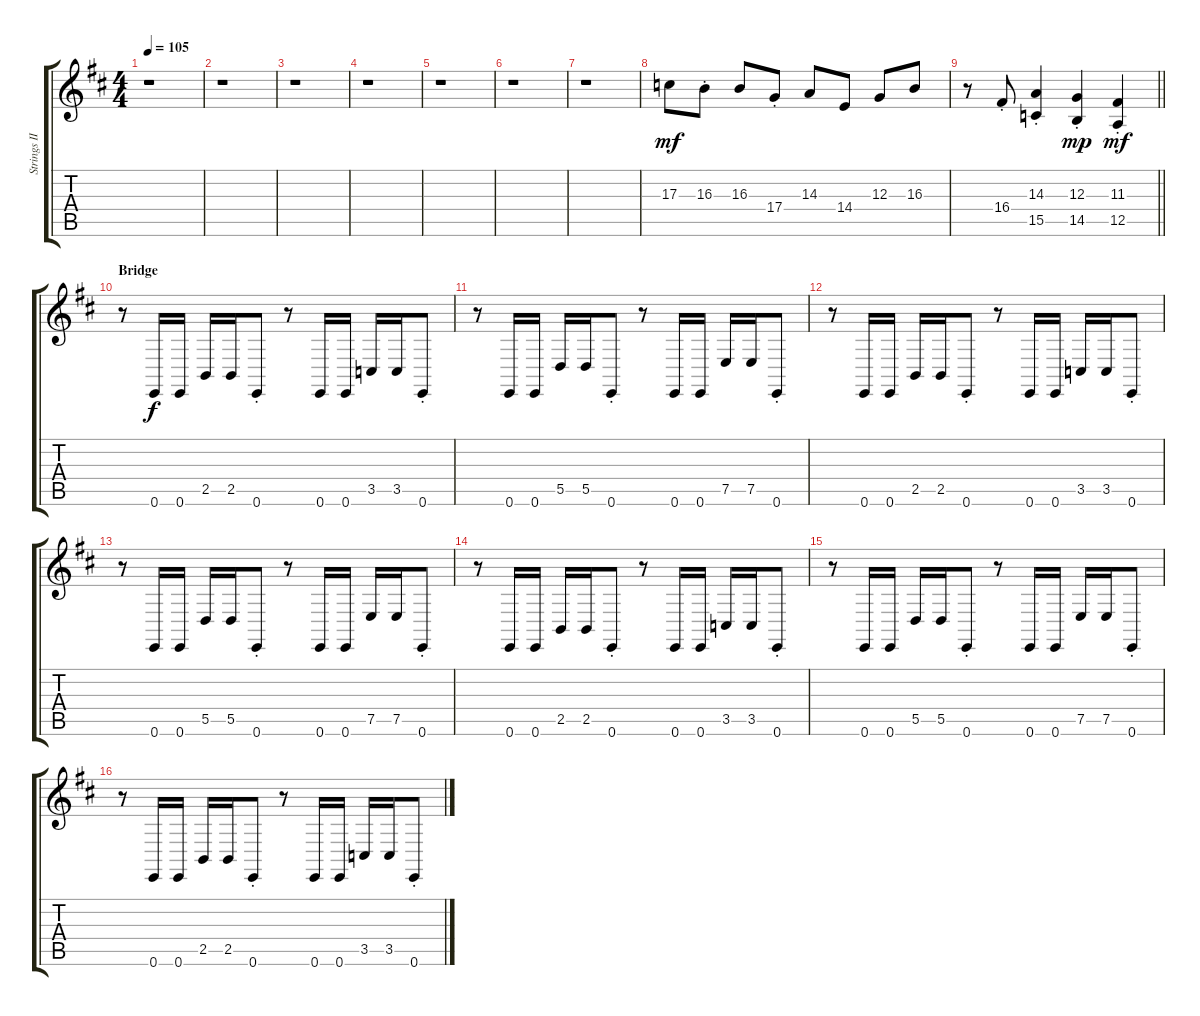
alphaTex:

\track ("Strings II" "Strings II") {instrument stringensemble1}
\staff {score tabs}
\tuning (E4 B3 G3 D3 A2 E2) {hide}
\ts (4 4)
\tempo 105
\clef g2
\ks d
r.1{dy mp} |
r.1 |
r.1 |
r.1 |
r.1 |
r.1 |
r.1 |
17.3.8{dy mf balance 6} 16.3{st}.8 16.3.8 17.4{st}.8 14.3.8 14.4.8 12.3.8 16.3.8 |
\barLineRight lightlight
r.8 16.4{st}.8 (14.3 15.5{st}).4 (12.3 14.5{st}).4{dy mp} (11.3 12.5{st}).4{dy mf} |
\section ("" "Bridge")
r.8 0.6.16{dy f} 0.6.16 2.5.16 2.5.16 0.6{st}.8 r.8 0.6.16 0.6.16 3.5.16 3.5.16 0.6{st}.8 |
r.8 0.6.16 0.6.16 5.5.16 5.5.16 0.6{st}.8 r.8 0.6.16 0.6.16 7.5.16 7.5.16 0.6{st}.8 |
r.8 0.6.16 0.6.16 2.5.16 2.5.16 0.6{st}.8 r.8 0.6.16 0.6.16 3.5.16 3.5.16 0.6{st}.8 |
r.8 0.6.16 0.6.16 5.5.16 5.5.16 0.6{st}.8 r.8 0.6.16 0.6.16 7.5.16 7.5.16 0.6{st}.8 |
r.8 0.6.16 0.6.16 2.5.16 2.5.16 0.6{st}.8 r.8 0.6.16 0.6.16 3.5.16 3.5.16 0.6{st}.8 |
r.8 0.6.16 0.6.16 5.5.16 5.5.16 0.6{st}.8 r.8 0.6.16 0.6.16 7.5.16 7.5.16 0.6{st}.8 |
r.8 0.6.16 0.6.16 2.5.16 2.5.16 0.6{st}.8 r.8 0.6.16 0.6.16 3.5.16 3.5.16 0.6{st}.8
